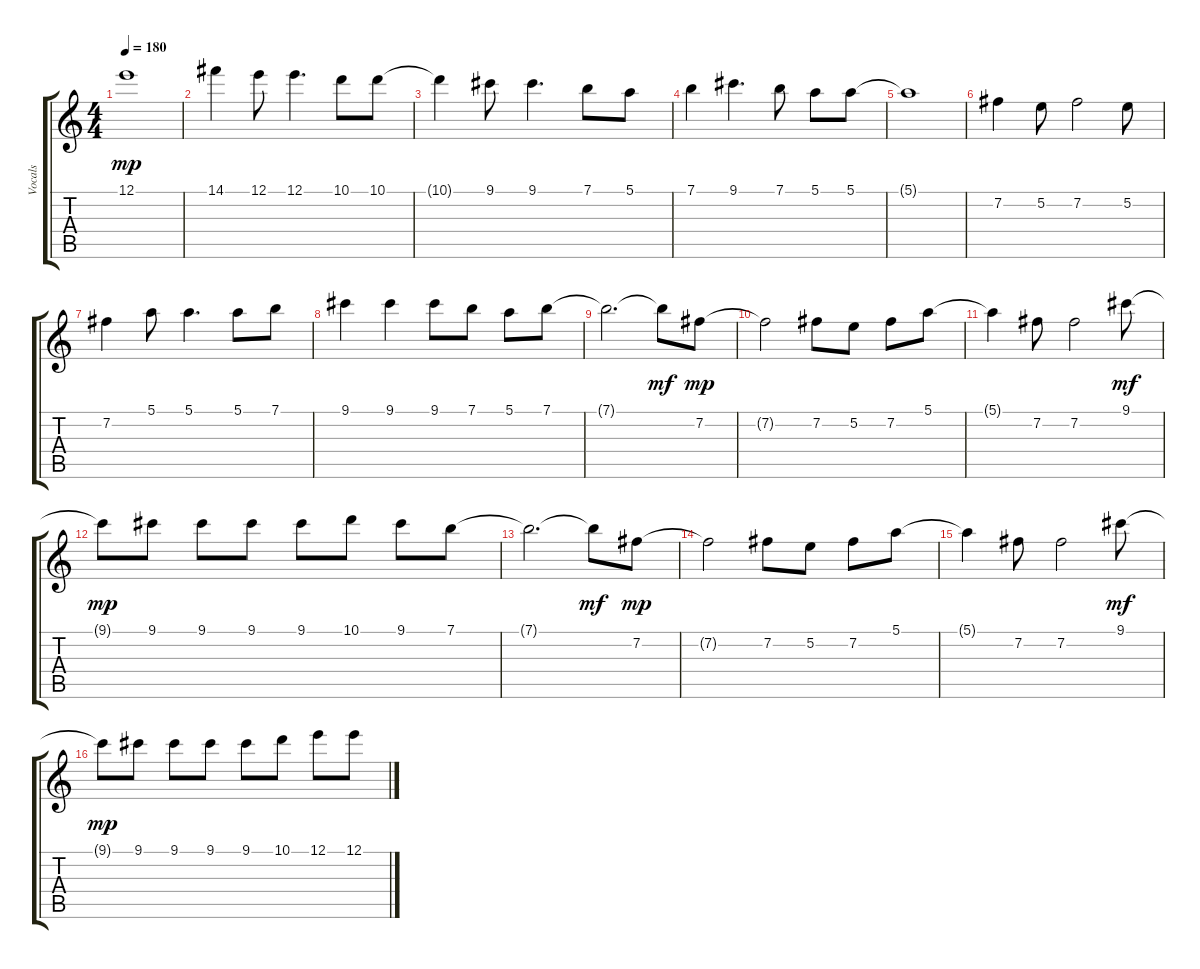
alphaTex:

\track ("Vocals" "Vocals") {instrument acousticguitarsteel}
\staff {score tabs}
\tuning (E4 B3 G3 D3 A2 E2) {hide}
\ts (4 4)
\tempo 180
\clef g2
\ks c
12.1{t}.1{dy mp} |
14.1.4 12.1.8 12.1.4{d} 10.1.8 10.1.8 |
10.1{t}.4 9.1.8 9.1.4{d} 7.1.8 5.1.8 |
7.1.4 9.1.4{d} 7.1.8 5.1.8 5.1.8 |
5.1{t}.1 |
7.2.4 5.2.8 7.2.2 5.2.8 |
7.2.4 5.1.8 5.1.4{d} 5.1.8 7.1.8 |
9.1.4 9.1.4 9.1.8 7.1.8 5.1.8 7.1.8 |
7.1{t}.2{d} 7.1{t}.8{dy mf} 7.2.8{dy mp} |
7.2{t}.2 7.2.8 5.2.8 7.2.8 5.1.8 |
5.1{t}.4 7.2.8 7.2.2 9.1.8{dy mf} |
9.1{t}.8{dy mp} 9.1.8 9.1.8 9.1.8 9.1.8 10.1.8 9.1.8 7.1.8 |
7.1{t}.2{d} 7.1{t}.8{dy mf} 7.2.8{dy mp} |
7.2{t}.2 7.2.8 5.2.8 7.2.8 5.1.8 |
5.1{t}.4 7.2.8 7.2.2 9.1.8{dy mf} |
9.1{t}.8{dy mp} 9.1.8 9.1.8 9.1.8 9.1.8 10.1.8 12.1.8 12.1.8
